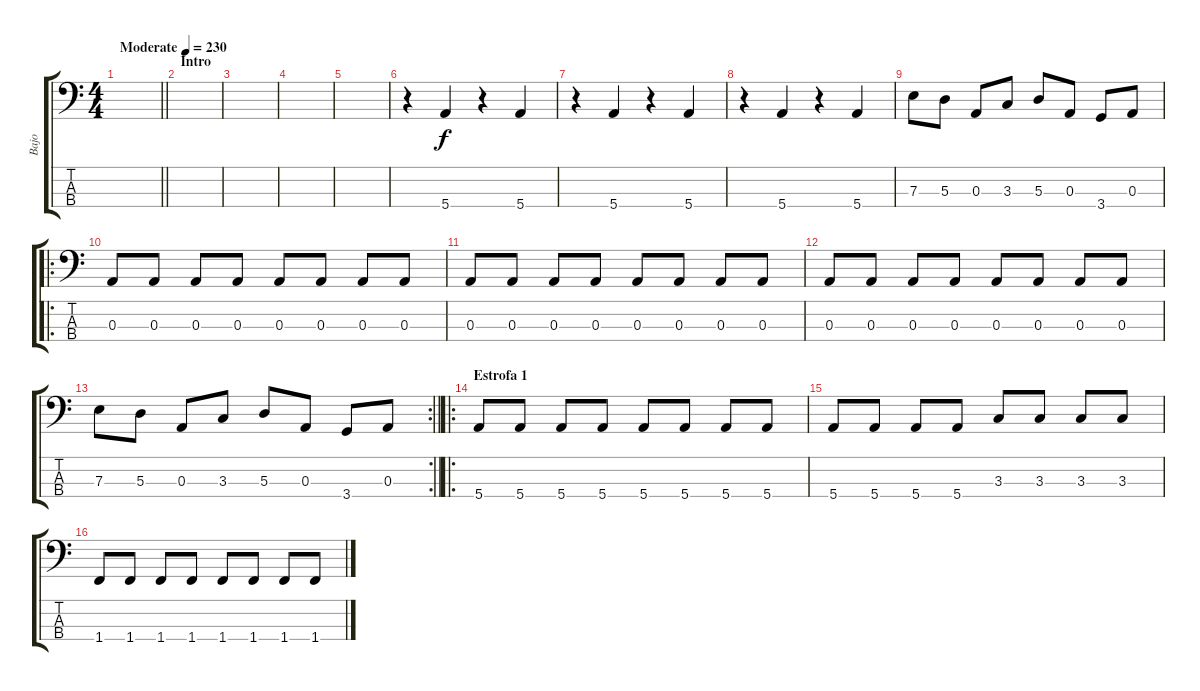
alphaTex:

\track ("Bajo" "Bajo") {instrument electricbasspick}
\staff {score tabs}
\tuning (G2 D2 A1 E1) {hide}
\ts (4 4)
\tempo (230 "Moderate")
\clef f4
\barLineRight lightlight
\ks c
|
\section ("" "Intro")
|
|
|
|
r.4 5.4.4 r.4 5.4.4 |
r.4 5.4.4 r.4 5.4.4 |
r.4 5.4.4 r.4 5.4.4 |
7.3.8 5.3.8 0.3.8 3.3.8 5.3.8 0.3.8 3.4.8 0.3.8 |
\ro
0.3.8 0.3.8 0.3.8 0.3.8 0.3.8 0.3.8 0.3.8 0.3.8 |
0.3.8 0.3.8 0.3.8 0.3.8 0.3.8 0.3.8 0.3.8 0.3.8 |
0.3.8 0.3.8 0.3.8 0.3.8 0.3.8 0.3.8 0.3.8 0.3.8 |
\rc 2
\barLineRight lightlight
7.3.8 5.3.8 0.3.8 3.3.8 5.3.8 0.3.8 3.4.8 0.3.8 |
\ro
\section ("" "Estrofa 1")
5.4.8 5.4.8 5.4.8 5.4.8 5.4.8 5.4.8 5.4.8 5.4.8 |
5.4.8 5.4.8 5.4.8 5.4.8 3.3.8 3.3.8 3.3.8 3.3.8 |
1.4.8 1.4.8 1.4.8 1.4.8 1.4.8 1.4.8 1.4.8 1.4.8
